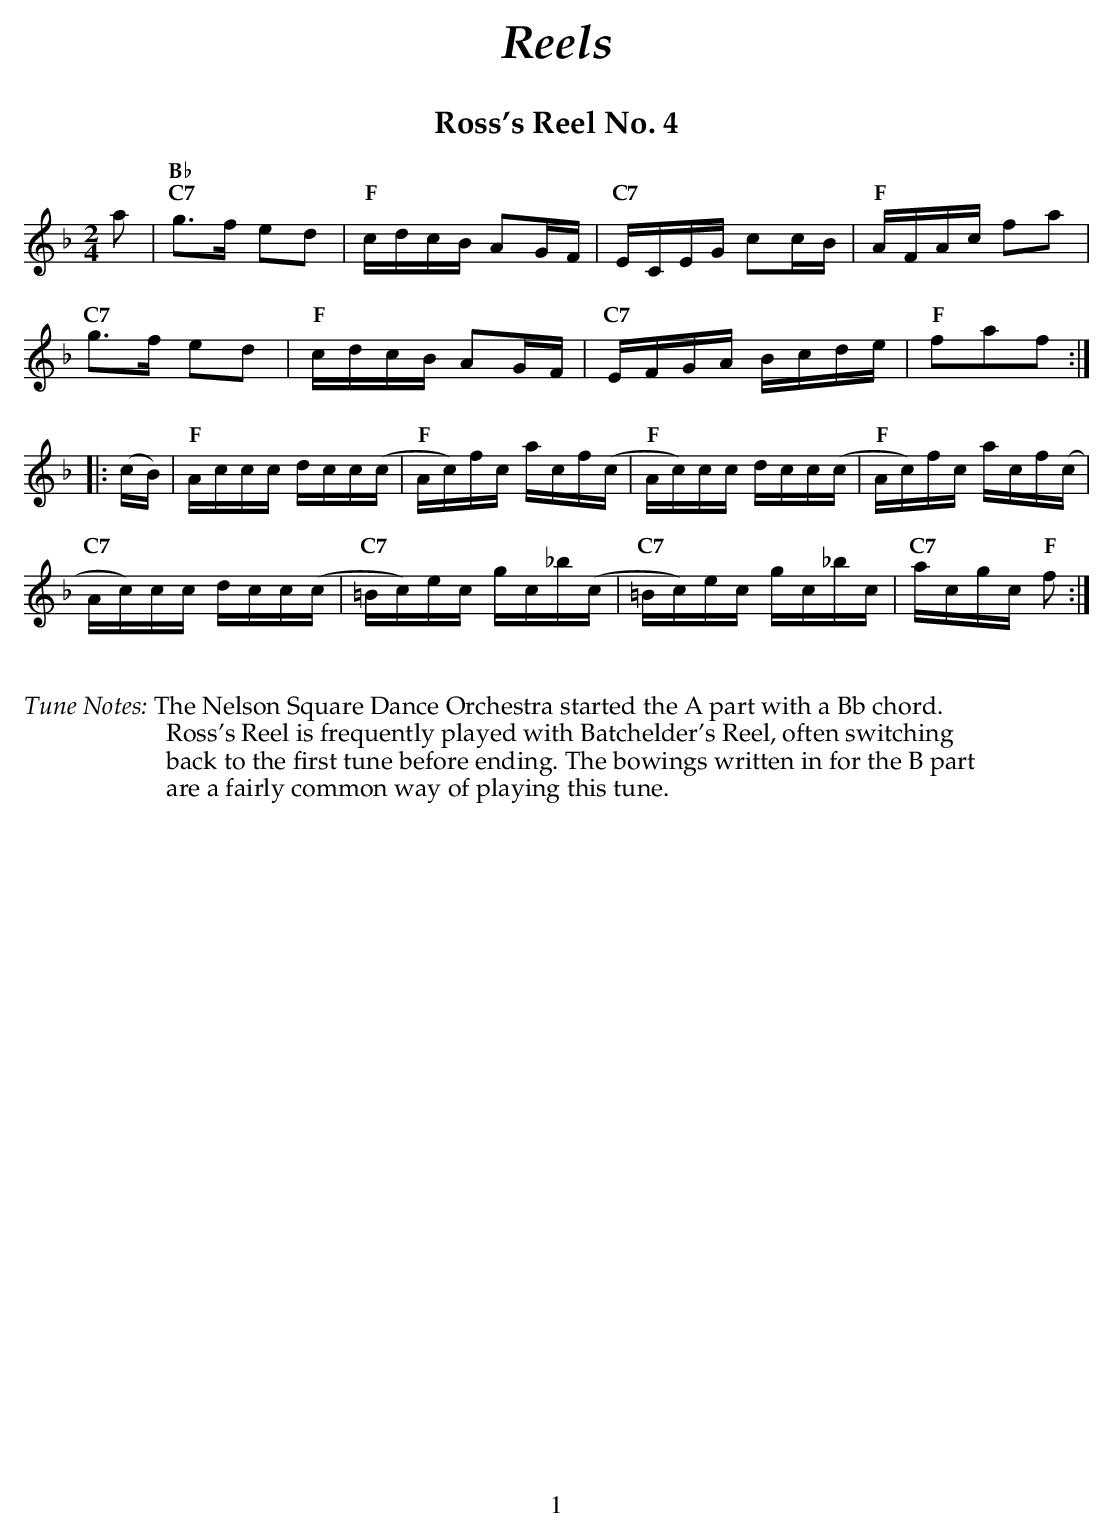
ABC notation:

X:1
T:Ross's Reel No. 4
M:2/4
L:1/16
K:F
  a2 |\
"Bb;C7" g3f e2d2 | "F" cdcB A2GF | "C7" ECEG c2cB | "F" AFAc f2a2 |
"C7" g3f e2d2    | "F" cdcB A2GF | "C7" EFGA Bcde | "F" f2a2f2   :|
|:(cB) |\
"F"  Accc dcc(c | "F"  Ac)fc  acf(c  | "F"  Ac)cc  dcc(c  | "F"  Ac)fc    acf(c |
"C7" Ac)cc dcc(c | "C7" =Bc)ec gc_b(c | "C7" =Bc)ec gc_bc | "C7" acgc "F" f2 :|
